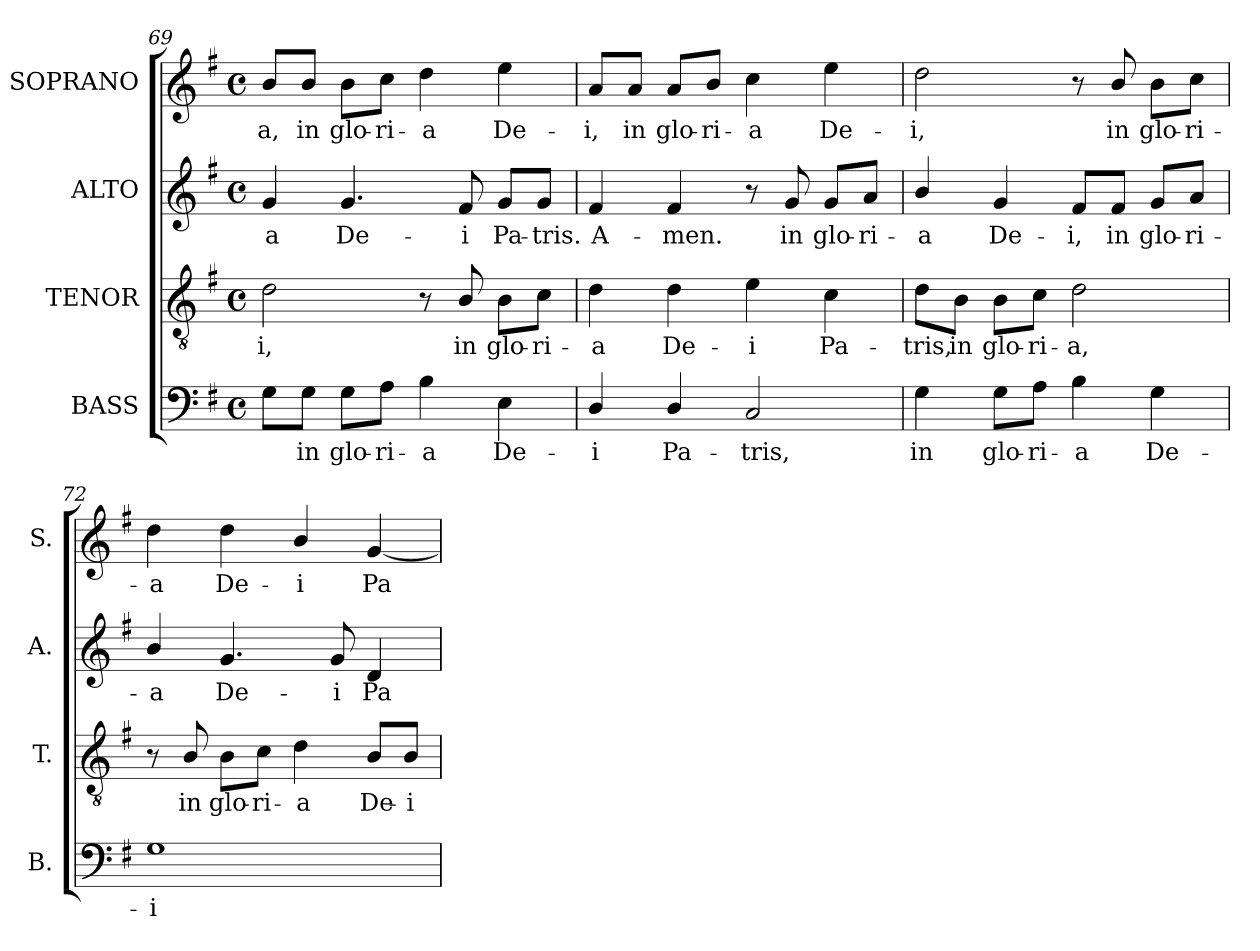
**kern	**text	**kern	**text	**kern	**text	**kern	**text
*part4	*part4	*part3	*part3	*part2	*part2	*part1	*part1
*staff4	*staff4	*staff3	*staff3	*staff2	*staff2	*staff1	*staff1
*I"BASS	*	*I"TENOR	*	*I"ALTO	*	*I"SOPRANO	*
*I'B.	*	*I'T.	*	*I'A.	*	*I'S.	*
*clefF4	*	*clefGv2	*	*clefG2	*	*clefG2	*
*	*	*ITrd7c12	*	*	*	*	*
*k[f#]	*	*k[f#]	*	*k[f#]	*	*k[f#]	*
*G:	*	*G:	*	*G:	*	*G:	*
*M4/4	*	*M4/4	*	*M4/4	*	*M4/4	*
*met(c)	*	*met(c)	*	*met(c)	*	*met(c)	*
=69	=69	=69	=69	=69	=69	=69	=69
!	!	!	!LO:LY:b:color=#000000	!	!	!	!
!	!	!	!	!	!LO:LY:b:color=#000000	!	!
!	!	!	!	!	!	!	!LO:LY:b:color=#000000
8Gi\L	.	2Di\	-i,	4gi/	-a	8bi/L	-a,
!	!LO:LY:b:color=#000000	!	!	!	!	!	!
!	!	!	!	!	!	!	!LO:LY:b:color=#000000
8Gi\J	in	.	.	.	.	8bi/J	in
!	!LO:LY:b:color=#000000	!	!	!	!	!	!
!	!	!	!	!	!LO:LY:b:color=#000000	!	!
!	!	!	!	!	!	!	!LO:LY:b:color=#000000
8Gi\L	glo-	.	.	4.gi/	De-	8bi\L	glo-
!	!LO:LY:b:color=#000000	!	!	!	!	!	!
!	!	!	!	!	!	!	!LO:LY:b:color=#000000
8Ai\J	-ri-	.	.	.	.	8cci\J	-ri-
!	!LO:LY:b:color=#000000	!	!	!	!	!	!
!	!	!	!	!	!	!	!LO:LY:b:color=#000000
4Bi\	-a	8r	.	.	.	4ddi\	-a
!	!	!	!LO:LY:b:color=#000000	!	!	!	!
!	!	!	!	!	!LO:LY:b:color=#000000	!	!
.	.	8BBi/	in	8f#i/	-i	.	.
!	!LO:LY:b:color=#000000	!	!	!	!	!	!
!	!	!	!LO:LY:b:color=#000000	!	!	!	!
!	!	!	!	!	!LO:LY:b:color=#000000	!	!
!	!	!	!	!	!	!	!LO:LY:b:color=#000000
4Ei\	De-	8BBi\L	glo-	8gi/L	Pa-	4eei\	De-
!	!	!	!LO:LY:b:color=#000000	!	!	!	!
!	!	!	!	!	!LO:LY:b:color=#000000	!	!
.	.	8Ci\J	-ri-	8gi/J	-tris.	.	.
=70	=70	=70	=70	=70	=70	=70	=70
!	!LO:LY:b:color=#000000	!	!	!	!	!	!
!	!	!	!LO:LY:b:color=#000000	!	!	!	!
!	!	!	!	!	!LO:LY:b:color=#000000	!	!
!	!	!	!	!	!	!	!LO:LY:b:color=#000000
4Di/	-i	4Di\	-a	4f#i/	A-	8ai/L	-i,
!	!	!	!	!	!	!	!LO:LY:b:color=#000000
.	.	.	.	.	.	8ai/J	in
!	!LO:LY:b:color=#000000	!	!	!	!	!	!
!	!	!	!LO:LY:b:color=#000000	!	!	!	!
!	!	!	!	!	!LO:LY:b:color=#000000	!	!
!	!	!	!	!	!	!	!LO:LY:b:color=#000000
4Di/	Pa-	4Di\	De-	4f#i/	-men.	8ai/L	glo-
!	!	!	!	!	!	!	!LO:LY:b:color=#000000
.	.	.	.	.	.	8bi/J	-ri-
!	!LO:LY:b:color=#000000	!	!	!	!	!	!
!	!	!	!LO:LY:b:color=#000000	!	!	!	!
!	!	!	!	!	!	!	!LO:LY:b:color=#000000
2Ci/	-tris,	4Ei\	-i	8r	.	4cci\	-a
!	!	!	!	!	!LO:LY:b:color=#000000	!	!
.	.	.	.	8gi/	in	.	.
!	!	!	!LO:LY:b:color=#000000	!	!	!	!
!	!	!	!	!	!LO:LY:b:color=#000000	!	!
!	!	!	!	!	!	!	!LO:LY:b:color=#000000
.	.	4Ci\	Pa-	8gi/L	glo-	4eei\	De-
!	!	!	!	!	!LO:LY:b:color=#000000	!	!
.	.	.	.	8ai/J	-ri-	.	.
!!LO:LB:g=z
=71	=71	=71	=71	=71	=71	=71	=71
!	!LO:LY:b:color=#000000	!	!	!	!	!	!
!	!	!	!LO:LY:b:color=#000000	!	!	!	!
!	!	!	!	!	!LO:LY:b:color=#000000	!	!
!	!	!	!	!	!	!	!LO:LY:b:color=#000000
4Gi\	in	8Di\L	-tris,	4bi/	-a	2ddi\	-i,
!	!	!	!LO:LY:b:color=#000000	!	!	!	!
.	.	8BBi\J	in	.	.	.	.
!	!LO:LY:b:color=#000000	!	!	!	!	!	!
!	!	!	!LO:LY:b:color=#000000	!	!	!	!
!	!	!	!	!	!LO:LY:b:color=#000000	!	!
8Gi\L	glo-	8BBi\L	glo-	4gi/	De-	.	.
!	!LO:LY:b:color=#000000	!	!	!	!	!	!
!	!	!	!LO:LY:b:color=#000000	!	!	!	!
8Ai\J	-ri-	8Ci\J	-ri-	.	.	.	.
!	!LO:LY:b:color=#000000	!	!	!	!	!	!
!	!	!	!LO:LY:b:color=#000000	!	!	!	!
!	!	!	!	!	!LO:LY:b:color=#000000	!	!
4Bi\	-a	2Di\	-a,	8f#i/L	-i,	8r	.
!	!	!	!	!	!LO:LY:b:color=#000000	!	!
!	!	!	!	!	!	!	!LO:LY:b:color=#000000
.	.	.	.	8f#i/J	in	8bi/	in
!	!LO:LY:b:color=#000000	!	!	!	!	!	!
!	!	!	!	!	!LO:LY:b:color=#000000	!	!
!	!	!	!	!	!	!	!LO:LY:b:color=#000000
4Gi\	De-	.	.	8gi/L	glo-	8bi\L	glo-
!	!	!	!	!	!LO:LY:b:color=#000000	!	!
!	!	!	!	!	!	!	!LO:LY:b:color=#000000
.	.	.	.	8ai/J	-ri-	8cci\J	-ri-
=72	=72	=72	=72	=72	=72	=72	=72
!	!LO:LY:b:color=#000000	!	!	!	!	!	!
!	!	!	!	!	!LO:LY:b:color=#000000	!	!
!	!	!	!	!	!	!	!LO:LY:b:color=#000000
1Gi	-i	8r	.	4bi/	-a	4ddi\	-a
!	!	!	!LO:LY:b:color=#000000	!	!	!	!
.	.	8BBi/	in	.	.	.	.
!	!	!	!LO:LY:b:color=#000000	!	!	!	!
!	!	!	!	!	!LO:LY:b:color=#000000	!	!
!	!	!	!	!	!	!	!LO:LY:b:color=#000000
.	.	8BBi\L	glo-	4.gi/	De-	4ddi\	De-
!	!	!	!LO:LY:b:color=#000000	!	!	!	!
.	.	8Ci\J	-ri-	.	.	.	.
!	!	!	!LO:LY:b:color=#000000	!	!	!	!
!	!	!	!	!	!	!	!LO:LY:b:color=#000000
.	.	4Di\	-a	.	.	4bi/	-i
!	!	!	!	!	!LO:LY:b:color=#000000	!	!
.	.	.	.	8gi/	-i	.	.
!	!	!	!LO:LY:b:color=#000000	!	!	!	!
!	!	!	!	!	!LO:LY:b:color=#000000	!	!
!	!	!	!	!	!	!	!LO:LY:b:color=#000000
.	.	8BBi/L	De-	4di/	Pa-	[4gi/	Pa-
!	!	!	!LO:LY:b:color=#000000	!	!	!	!
.	.	8BBi/J	-i	.	.	.	.
=	=	=	=	=	=	=	=
*-	*-	*-	*-	*-	*-	*-	*-
